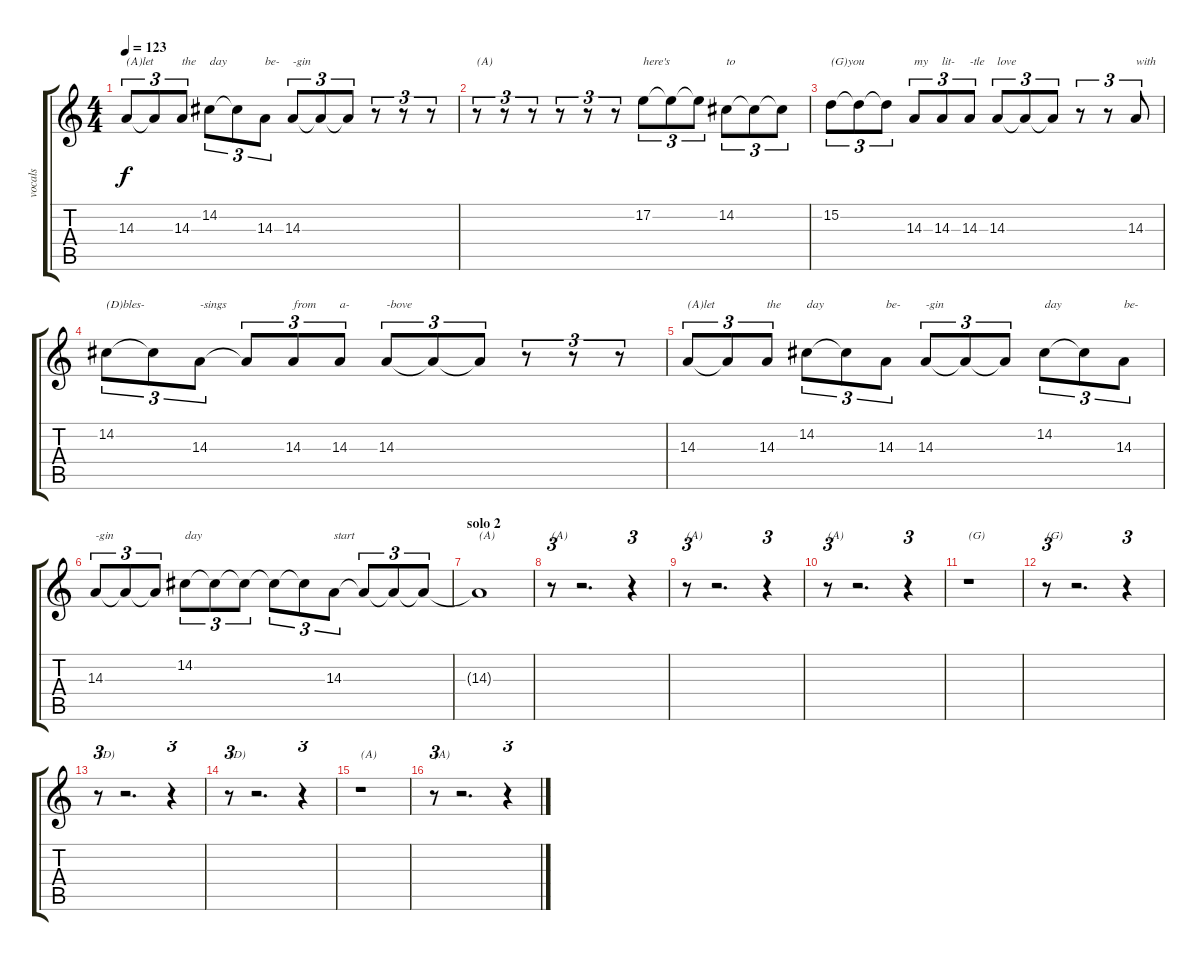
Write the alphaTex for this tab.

\track ("vocals" "vocals") {instrument steeldrums}
\staff {score tabs}
\tuning (E4 B3 G3 D3 A2 E2) {hide}
\ts (4 4)
\tempo 123
\clef g2
\ks c
14.3.8{tu (3 2) txt "(A)let  " dy f} 14.3{t}.8{tu (3 2) txt ""} 14.3.8{tu (3 2) txt "the"} 14.2.8{tu (3 2) txt "day"} 14.2{t}.8{tu (3 2) txt ""} 14.3.8{tu (3 2) txt "be-"} 14.3.8{tu (3 2) txt "-gin"} 14.3{t}.8{tu (3 2) txt ""} 14.3{t}.8{tu (3 2) txt ""} r.8{tu (3 2) txt ""} r.8{tu (3 2) txt ""} r.8{tu (3 2)} |
r.8{tu (3 2) txt "(A)"} r.8{tu (3 2) txt ""} r.8{tu (3 2) txt ""} r.8{tu (3 2) txt ""} r.8{tu (3 2) txt ""} r.8{tu (3 2) txt ""} 17.2.8{tu (3 2) txt "here's "} 17.2{t}.8{tu (3 2) txt ""} 17.2{t}.8{tu (3 2) txt ""} 14.2.8{tu (3 2) txt "to "} 14.2{t}.8{tu (3 2) txt ""} 14.2{t}.8{tu (3 2)} |
15.2.8{tu (3 2) txt "(G)you"} 15.2{t}.8{tu (3 2) txt ""} 15.2{t}.8{tu (3 2)} 14.3.8{tu (3 2) txt "my"} 14.3.8{tu (3 2) txt "lit-"} 14.3.8{tu (3 2) txt "-tle"} 14.3.8{tu (3 2) txt "love"} 14.3{t}.8{tu (3 2) txt ""} 14.3{t}.8{tu (3 2) txt ""} r.8{tu (3 2) txt ""} r.8{tu (3 2) txt ""} 14.3.8{tu (3 2) txt "with"} |
14.2.8{tu (3 2) txt "(D)bles-"} 14.2{t}.8{tu (3 2) txt ""} 14.3.8{tu (3 2) txt "-sings"} 14.3{t}.8{tu (3 2) txt ""} 14.3.8{tu (3 2) txt "from"} 14.3.8{tu (3 2) txt "a-"} 14.3.8{tu (3 2) txt "-bove"} 14.3{t}.8{tu (3 2) txt ""} 14.3{t}.8{tu (3 2) txt ""} r.8{tu (3 2) txt ""} r.8{tu (3 2) txt ""} r.8{tu (3 2)} |
14.3.8{tu (3 2) txt "(A)let  "} 14.3{t}.8{tu (3 2) txt ""} 14.3.8{tu (3 2) txt "the"} 14.2.8{tu (3 2) txt "day"} 14.2{t}.8{tu (3 2) txt ""} 14.3.8{tu (3 2) txt "be-"} 14.3.8{tu (3 2) txt "-gin"} 14.3{t}.8{tu (3 2) txt ""} 14.3{t}.8{tu (3 2) txt ""} 14.2.8{tu (3 2) txt "day"} 14.2{t}.8{tu (3 2) txt ""} 14.3.8{tu (3 2) txt "be-"} |
14.3.8{tu (3 2) txt "-gin"} 14.3{t}.8{tu (3 2) txt ""} 14.3{t}.8{tu (3 2) txt ""} 14.2.8{tu (3 2) txt "day"} 14.2{t}.8{tu (3 2) txt ""} 14.2{t}.8{tu (3 2) txt ""} 14.2{t}.8{tu (3 2) txt ""} 14.2{t}.8{tu (3 2) txt ""} 14.3.8{tu (3 2) txt "start"} 14.3{t}.8{tu (3 2) txt ""} 14.3{t}.8{tu (3 2) txt ""} 14.3{t}.8{tu (3 2)} |
\section ("" "solo 2")
14.3{t}.1{txt "(A)"} |
r.8{tu (3 2) txt "(A)"} r.2{d txt ""} r.4{tu (3 2)} |
r.8{tu (3 2) txt "(A)"} r.2{d txt ""} r.4{tu (3 2)} |
r.8{tu (3 2) txt "(A)"} r.2{d txt ""} r.4{tu (3 2)} |
r.1{txt "(G)"} |
r.8{tu (3 2) txt "(G)"} r.2{d txt ""} r.4{tu (3 2)} |
r.8{tu (3 2) txt "(D)"} r.2{d txt ""} r.4{tu (3 2)} |
r.8{tu (3 2) txt "(D)"} r.2{d txt ""} r.4{tu (3 2)} |
r.1{txt "(A)"} |
r.8{tu (3 2) txt "(A)"} r.2{d txt ""} r.4{tu (3 2)}
